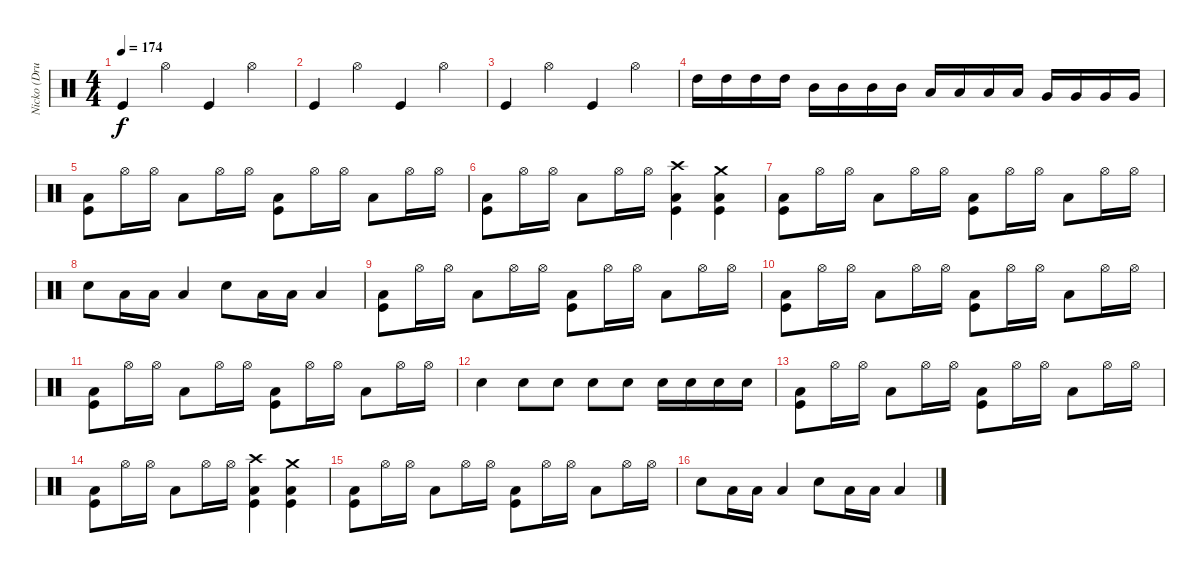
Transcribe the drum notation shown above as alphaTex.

\track ("Nicko (Drums)" "Nicko (Dru") {instrument percussion}
\staff {score}
\articulation defaults
\ts (4 4)
\tempo 174
\clef neutral
\ks c "Kick (hit)".4{dy f} "Hi-Hat (open)".4 "Kick (hit)".4 "Hi-Hat (open)".4
|
"Kick (hit)".4 "Hi-Hat (open)".4 "Kick (hit)".4 "Hi-Hat (open)".4 |
"Kick (hit)".4 "Hi-Hat (open)".4 "Kick (hit)".4 "Hi-Hat (open)".4 |
"High Tom (hit)".16 "High Tom (hit)".16 "High Tom (hit)".16 "High Tom (hit)".16 "Mid Tom (hit)".16 "Mid Tom (hit)".16 "Mid Tom (hit)".16 "Mid Tom (hit)".16 "Low Tom (hit)".16 "Low Tom (hit)".16 "Low Tom (hit)".16 "Low Tom (hit)".16 "Very Low Tom (hit)".16 "Very Low Tom (hit)".16 "Very Low Tom (hit)".16 "Very Low Tom (hit)".16 |
("Low Tom (hit)" "Kick (hit)").8 "Hi-Hat (open)".16 "Hi-Hat (open)".16 "Low Tom (hit)".8 "Hi-Hat (open)".16 "Hi-Hat (open)".16 ("Low Tom (hit)" "Kick (hit)").8 "Hi-Hat (open)".16 "Hi-Hat (open)".16 "Low Tom (hit)".8 "Hi-Hat (open)".16 "Hi-Hat (open)".16 |
("Low Tom (hit)" "Kick (hit)").8 "Hi-Hat (open)".16 "Hi-Hat (open)".16 "Low Tom (hit)".8 "Hi-Hat (open)".16 "Hi-Hat (open)".16 ("Crash high (hit)" "Low Tom (hit)" "Kick (hit)").4 ("Crash medium (hit)" "Low Tom (hit)" "Kick (hit)").4 |
("Low Tom (hit)" "Kick (hit)").8 "Hi-Hat (open)".16 "Hi-Hat (open)".16 "Low Tom (hit)".8 "Hi-Hat (open)".16 "Hi-Hat (open)".16 ("Low Tom (hit)" "Kick (hit)").8 "Hi-Hat (open)".16 "Hi-Hat (open)".16 "Low Tom (hit)".8 "Hi-Hat (open)".16 "Hi-Hat (open)".16 |
"Snare (hit) 2".8 "Low Tom (hit)".16 "Low Tom (hit)".16 "Low Tom (hit)".4 "Snare (hit) 2".8 "Low Tom (hit)".16 "Low Tom (hit)".16 "Low Tom (hit)".4 |
("Low Tom (hit)" "Kick (hit)").8 "Hi-Hat (open)".16 "Hi-Hat (open)".16 "Low Tom (hit)".8 "Hi-Hat (open)".16 "Hi-Hat (open)".16 ("Low Tom (hit)" "Kick (hit)").8 "Hi-Hat (open)".16 "Hi-Hat (open)".16 "Low Tom (hit)".8 "Hi-Hat (open)".16 "Hi-Hat (open)".16 |
("Low Tom (hit)" "Kick (hit)").8 "Hi-Hat (open)".16 "Hi-Hat (open)".16 "Low Tom (hit)".8 "Hi-Hat (open)".16 "Hi-Hat (open)".16 ("Low Tom (hit)" "Kick (hit)").8 "Hi-Hat (open)".16 "Hi-Hat (open)".16 "Low Tom (hit)".8 "Hi-Hat (open)".16 "Hi-Hat (open)".16 |
("Low Tom (hit)" "Kick (hit)").8 "Hi-Hat (open)".16 "Hi-Hat (open)".16 "Low Tom (hit)".8 "Hi-Hat (open)".16 "Hi-Hat (open)".16 ("Low Tom (hit)" "Kick (hit)").8 "Hi-Hat (open)".16 "Hi-Hat (open)".16 "Low Tom (hit)".8 "Hi-Hat (open)".16 "Hi-Hat (open)".16 |
"Snare (hit) 2".4 "Snare (hit) 2".8 "Snare (hit) 2".8 "Snare (hit) 2".8 "Snare (hit) 2".8 "Snare (hit) 2".16 "Snare (hit) 2".16 "Snare (hit) 2".16 "Snare (hit) 2".16 |
("Low Tom (hit)" "Kick (hit)").8 "Hi-Hat (open)".16 "Hi-Hat (open)".16 "Low Tom (hit)".8 "Hi-Hat (open)".16 "Hi-Hat (open)".16 ("Low Tom (hit)" "Kick (hit)").8 "Hi-Hat (open)".16 "Hi-Hat (open)".16 "Low Tom (hit)".8 "Hi-Hat (open)".16 "Hi-Hat (open)".16 |
("Low Tom (hit)" "Kick (hit)").8 "Hi-Hat (open)".16 "Hi-Hat (open)".16 "Low Tom (hit)".8 "Hi-Hat (open)".16 "Hi-Hat (open)".16 ("Crash high (hit)" "Low Tom (hit)" "Kick (hit)").4 ("Crash medium (hit)" "Low Tom (hit)" "Kick (hit)").4 |
("Low Tom (hit)" "Kick (hit)").8 "Hi-Hat (open)".16 "Hi-Hat (open)".16 "Low Tom (hit)".8 "Hi-Hat (open)".16 "Hi-Hat (open)".16 ("Low Tom (hit)" "Kick (hit)").8 "Hi-Hat (open)".16 "Hi-Hat (open)".16 "Low Tom (hit)".8 "Hi-Hat (open)".16 "Hi-Hat (open)".16 |
"Snare (hit) 2".8 "Low Tom (hit)".16 "Low Tom (hit)".16 "Low Tom (hit)".4 "Snare (hit) 2".8 "Low Tom (hit)".16 "Low Tom (hit)".16 "Low Tom (hit)".4
